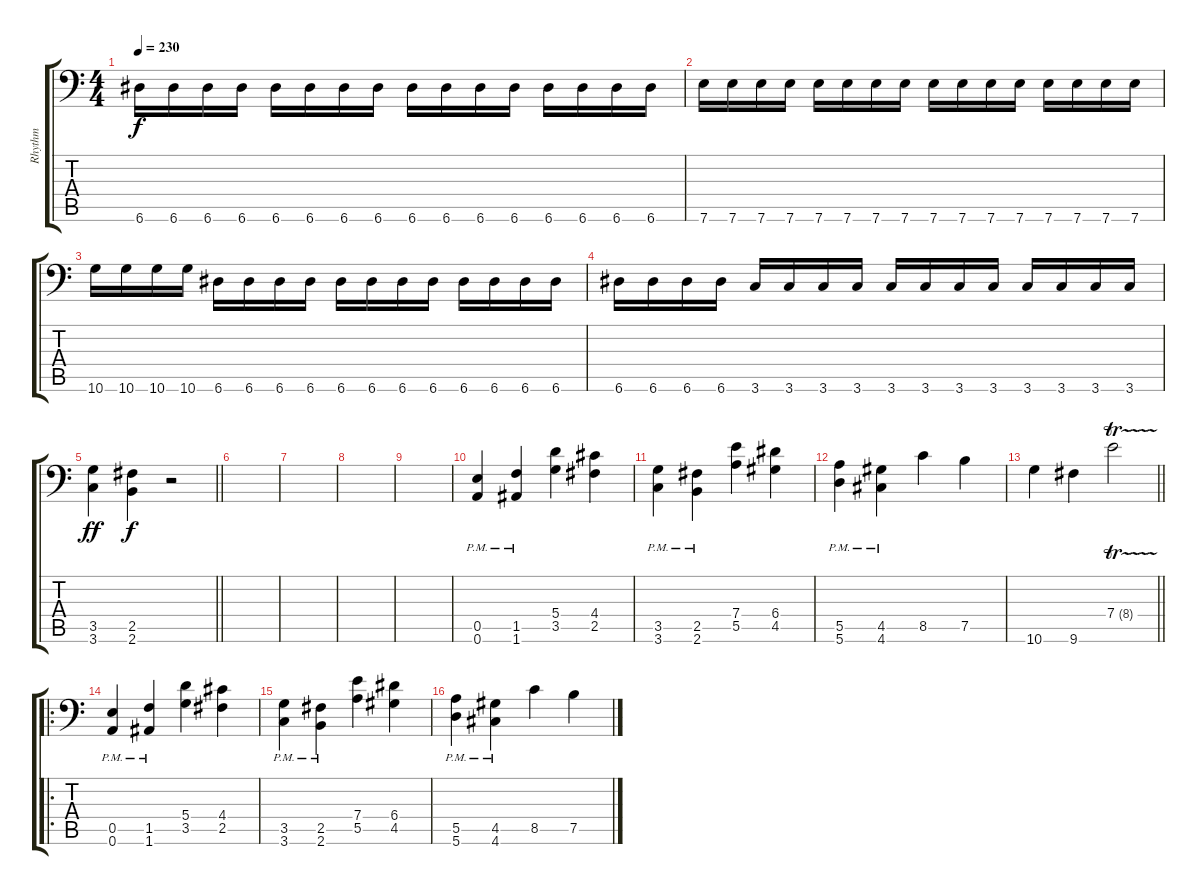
\track ("Rhythm" "Rhythm") {instrument distortionguitar}
\staff {score tabs}
\tuning (B3 Gb3 D3 A2 E2 A1) {hide}
\ts (4 4)
\tempo 230
\clef f4
\ks c
6.6.16{dy f} 6.6.16 6.6.16 6.6.16 6.6.16 6.6.16 6.6.16 6.6.16 6.6.16 6.6.16 6.6.16 6.6.16 6.6.16 6.6.16 6.6.16 6.6.16 |
7.6.16 7.6.16 7.6.16 7.6.16 7.6.16 7.6.16 7.6.16 7.6.16 7.6.16 7.6.16 7.6.16 7.6.16 7.6.16 7.6.16 7.6.16 7.6.16 |
10.6.16 10.6.16 10.6.16 10.6.16 6.6.16 6.6.16 6.6.16 6.6.16 6.6.16 6.6.16 6.6.16 6.6.16 6.6.16 6.6.16 6.6.16 6.6.16 |
6.6.16 6.6.16 6.6.16 6.6.16 3.6.16 3.6.16 3.6.16 3.6.16 3.6.16 3.6.16 3.6.16 3.6.16 3.6.16 3.6.16 3.6.16 3.6.16 |
\barLineRight lightlight
(3.5 3.6).4{dy ff} (2.5 2.6).4{dy f} r.2 |
|
|
|
|
(0.5{pm} 0.6{pm}).4 (1.5{pm} 1.6{pm}).4 (5.4 3.5).4 (4.4 2.5).4 |
(3.5{pm} 3.6{pm}).4 (2.5{pm} 2.6{pm}).4 (7.4 5.5).4 (6.4 4.5).4 |
(5.5{pm} 5.6{pm}).4 (4.5{pm} 4.6{pm}).4 8.5.4 7.5.4 |
\barLineRight lightlight
10.6.4 9.6.4 7.4{tr (8 16)}.2 |
\ro
(0.5{pm} 0.6{pm}).4 (1.5{pm} 1.6{pm}).4 (5.4 3.5).4 (4.4 2.5).4 |
(3.5{pm} 3.6{pm}).4 (2.5{pm} 2.6{pm}).4 (7.4 5.5).4 (6.4 4.5).4 |
(5.5{pm} 5.6{pm}).4 (4.5{pm} 4.6{pm}).4 8.5.4 7.5.4
